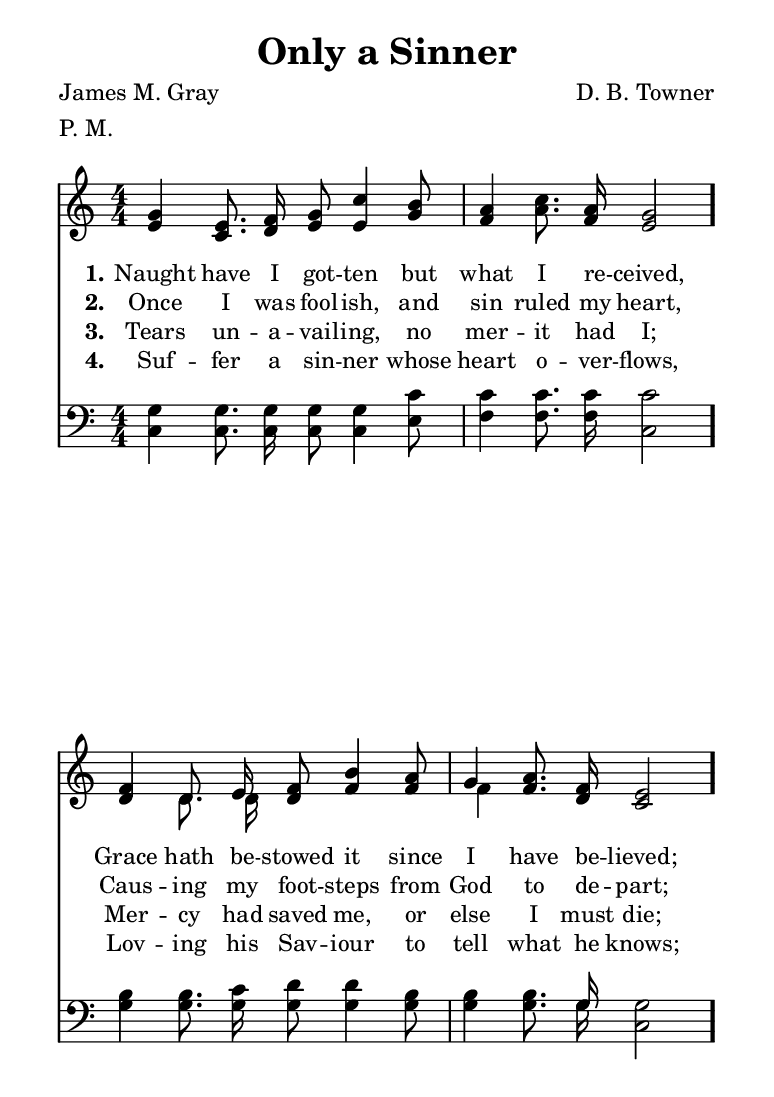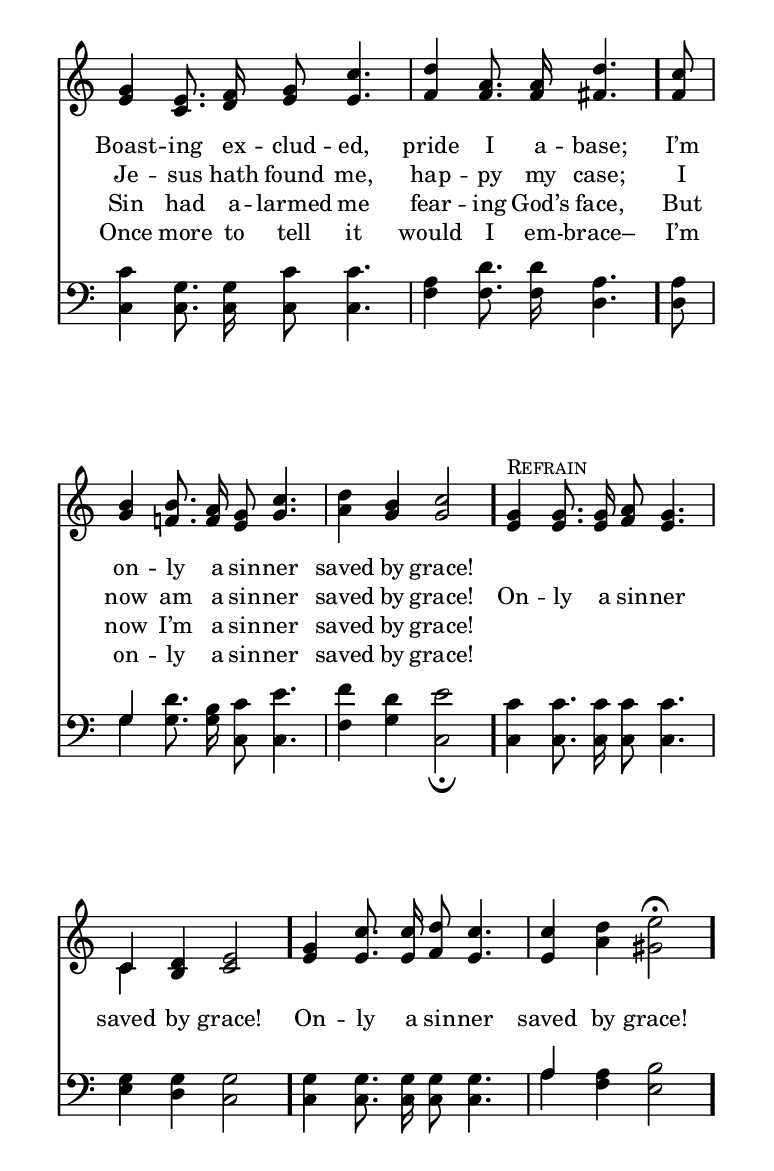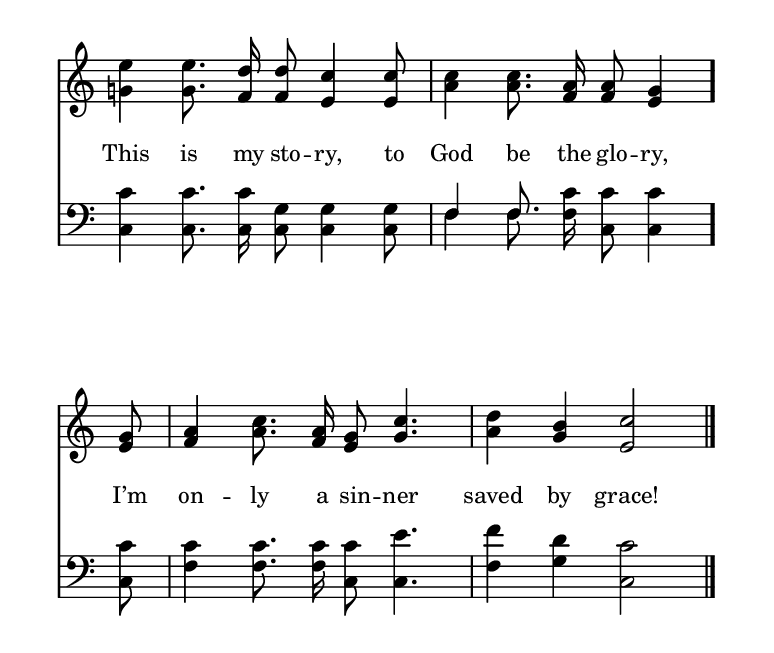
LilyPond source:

\include "common/global.ily"
\paper {
  \include "common/paper.ily"
}

\header{
  %gospel
  hymnnumber = "112"
  title = "Only a Sinner"
  tunename = ""
  meter = "P. M."
  poet = "James M. Gray"
  composer = "D. B. Towner" % Daniel B. Towner
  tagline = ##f
}

% for fermata in MIDI
ta = { \tempo 4=80 }
tb = { \tempo 4=40 }

patternAA = { c4 c8. c16 c8 c4 c8 | c4 c8. c16 c2 }
patternAB = { c4 c8. c16 c8 c4 c8 | c4 c8. c16 c8 c4 }

patternBA = { c4 c8. c16 c8 c4. | c4 c8. c16 c4. }

patternCA = { c8 | c4 c8. c16 c8 c4. | c4 c4 c2 }

patternDA = { c4 c8. c16 c8 c4. | c4 c4 c2 }

global = {
  \include "common/overrides.ily"
  \override Staff.TimeSignature.style = #'numbered
  \time 4/4
  \override Score.MetronomeMark.transparent = ##t % hide all fermata changes too
  \ta
  \key c \major
  \autoBeamOff
}

notesSoprano = {
\global
\relative c'' {

  \changePitch \patternAA { g e f g c b | a c a g }
  \changePitch \patternAA { f d e f b a | g a f e }
  \changePitch \patternBA { g e f g c | d a a d }
  \changePitch \patternCA { c | b b a g c | d b c }

  << s^\markup { \small \caps "Refrain" }
  \changePitch \patternDA { g g g a g | c, d e } >>
  \changePitch \patternDA { g c c d c | c d \tb e \fermata \ta }
  \changePitch \patternAB { e e d d c c | c c a a g }
  \changePitch \patternCA { g | a c a g c | d b c }

  \bar "|."

}
}

notesAlto = {
\global
\relative e' {

  \changePitch \patternAA { e c d e e g | f a f e }
  \changePitch \patternAA { d d d d f f | f f d c }
  \changePitch \patternBA { e c d e e | f f f fis }
  \changePitch \patternCA { fis | g f! f e g | a g g }

  \changePitch \patternDA { e e e f e | c b c }
  \changePitch \patternDA { e e e f e | e a gis }
  \changePitch \patternAB { g! g f f e e | a a f f e }
  \changePitch \patternCA { e | f a f e g | a g e }

}
}

notesTenor = {
\global
\relative a {

  \changePitch \patternAA { g g g g g c | c c c c }
  \changePitch \patternAA { b b c d d b | b b g g }
  \changePitch \patternBA { c g g c c | a d d a }
  \changePitch \patternCA { a | g d' b c e | f d e }

  \changePitch \patternDA { c c c c c | g g g }
  \changePitch \patternDA { g g g g g | a a b }
  \changePitch \patternAB { c c c g g g | f f c' c c }
  \changePitch \patternCA { c | c c c c e | f d c }

}
}

notesBass = {
\global
\relative f {

  \changePitch \patternAA { c c c c c e | f f f c }
  \changePitch \patternAA { g' g g g g g | g g g c, }
  \changePitch \patternBA { c c c c c | f f f d }
  \changePitch \patternCA { d | g g g c, c | f g c,_\fermata }

  \changePitch \patternDA { c c c c c | e d c }
  \changePitch \patternDA { c c c c c | a' f e }
  \changePitch \patternAB { c c c c c c | f f f c c }
  \changePitch \patternCA { c | f f f c c | f g c, }

}
}

Refrain = \lyricmode {

On -- ly a sin -- ner saved by grace! \bar "."
On -- ly a sin -- ner saved by grace! \bar "."
This is my sto -- ry, to God be the glo -- ry, \bar "."
I’m on -- ly a sin -- ner saved by grace! \bar "."

}

wordsA = \lyricmode {
\set stanza = "1."

Naught have I got -- ten but what I re -- ceived, \bar "."
Grace hath be -- stowed it since I have be -- lieved; \bar "."
Boast -- ing ex -- clud -- ed, pride I a -- base; \bar "."
I’m on -- ly a sin -- ner saved by grace! \bar "."

}

wordsB = \lyricmode {
\set stanza = "2."

Once I was fool -- ish, and sin ruled my heart,
Caus -- ing my foot -- steps from God to de -- part;
Je -- sus hath found me, hap -- py my case;
I now am a sin -- ner saved by grace!

\Refrain

}

wordsC = \lyricmode {
\set stanza = "3."

Tears un -- a -- vail -- ing, no mer -- it had I;
Mer -- cy had saved me, or else I must die;
Sin had a -- larmed me fear -- ing God’s face,
But now I’m a sin -- ner saved by grace!

}

wordsD = \lyricmode {
\set stanza = "4."

Suf -- fer a sin -- ner whose heart o -- ver -- flows,
Lov -- ing his Sav -- iour to tell what he knows;
Once more to tell it would I em -- brace–
I’m on -- ly a sin -- ner saved by grace!

}

\score {
  \context ChoirStaff <<
    \context Staff = upper <<
      \set Staff.autoBeaming = ##f
      \set ChoirStaff.systemStartDelimiter = #'SystemStartBar
      \set ChoirStaff.printPartCombineTexts = ##f
      \partcombine #'(2 . 9) \notesSoprano \notesAlto
      \context NullVoice = sopranos { \voiceOne << \notesSoprano >> }
      \context NullVoice = altos { \voiceTwo << \notesAlto >> }
      \context Lyrics = one   \lyricsto sopranos \wordsA
      \context Lyrics = two   \lyricsto sopranos \wordsB
      \context Lyrics = three \lyricsto sopranos \wordsC
      \context Lyrics = four  \lyricsto sopranos \wordsD
    >>
    \context Staff = men <<
      \set Staff.autoBeaming = ##f
      \clef bass
      \set ChoirStaff.printPartCombineTexts = ##f
      \partcombine #'(2 . 9) \notesTenor \notesBass
      \context NullVoice = tenors { \voiceOne << \notesTenor >> }
      \context NullVoice = basses { \voiceTwo << \notesBass >> }
    >>
  >>
  \layout {
    \context { \Voice \remove "Forbid_line_break_engraver" }
    \include "common/layout.ily"
  }
  \midi{
    \include "common/midi.ily"
  }
}

\version "2.19.49"  % necessary for upgrading to future LilyPond versions.

% vi:set et ts=2 sw=2 ai nocindent syntax=lilypond:
